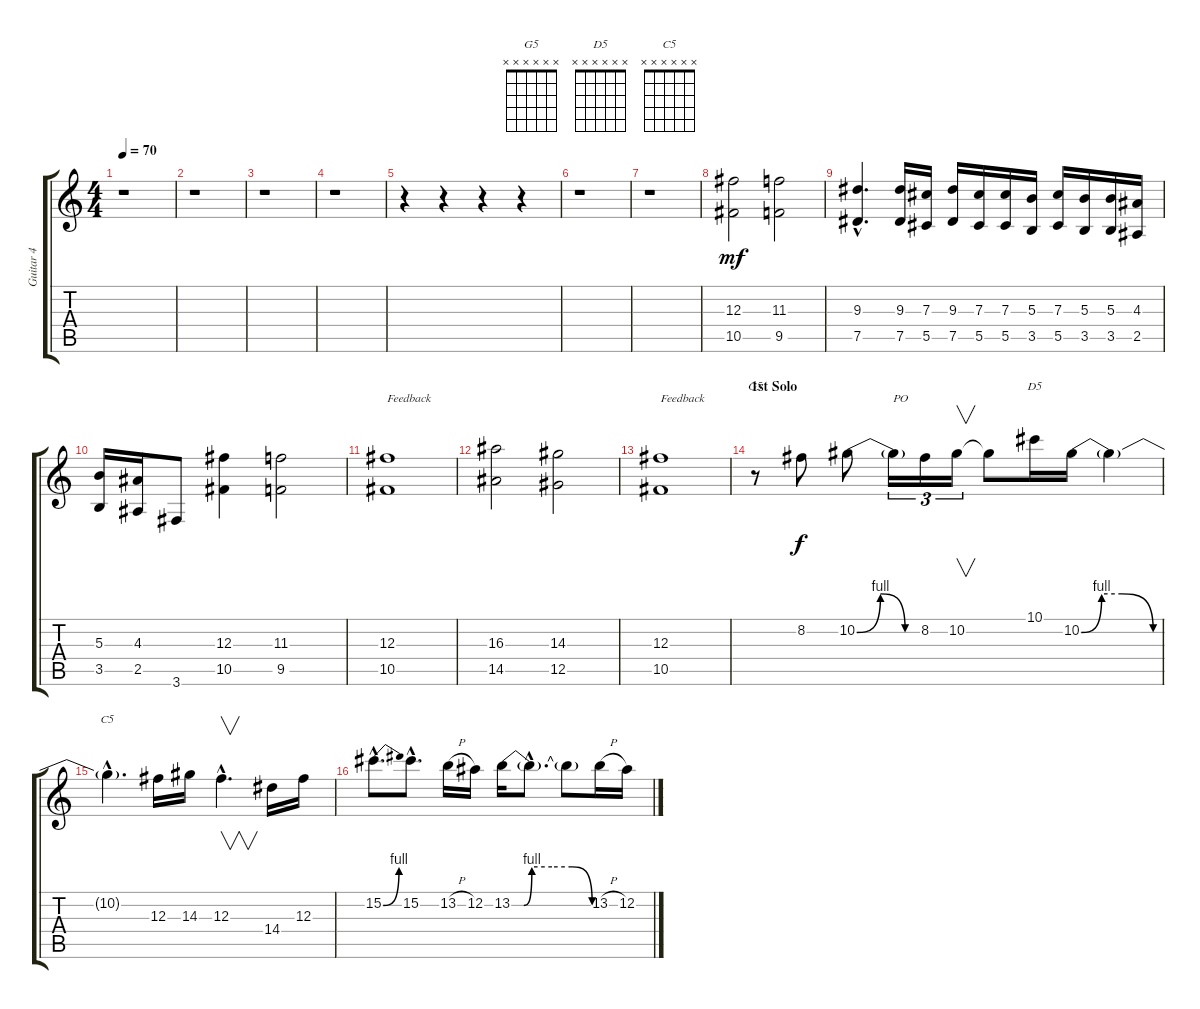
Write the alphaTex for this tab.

\track ("Guitar 4" "Guitar 4") {instrument overdrivenguitar}
\staff {score tabs}
\tuning (Eb4 Bb3 Gb3 Db3 Ab2 Eb2) {hide}
\chord ("G5" x x x x x x) {firstfret 0}
\chord ("D5" x x x x x x) {firstfret 0}
\chord ("C5" x x x x x x) {firstfret 0}
\ts (4 4)
\tempo 70
\clef g2
\ks c
r.1{dy mf} |
r.1 |
r.1 |
r.1 |
r.4 r.4 r.4 r.4 |
r.1 |
r.1 |
(12.3 10.5).2 (11.3 9.5).2 |
(9.3{hac} 7.5{hac}).4{d} (9.3 7.5).16 (7.3 5.5).16 (9.3 7.5).16 (7.3 5.5).16 (7.3 5.5).16 (5.3 3.5).16 (7.3 5.5).16 (5.3 3.5).16 (5.3 3.5).16 (4.3 2.5).16 |
(5.3 3.5).16 (4.3 2.5).16 3.6.8 (12.3 10.5).4 (11.3 9.5).2 |
(12.3 10.5).1{txt "Feedback"} |
(16.3 14.5).2 (14.3 12.5).2 |
(12.3 10.5).1{txt "Feedback"} |
\section ("" "1st Solo")
r.8{ch "G5"} 8.2.8{dy f} 10.2{be (custom 0 0 22 4 45 0 60 0)}.8 10.2{t}.16{tu (3 2) txt "PO"} 8.2.16{tu (3 2)} 10.2.16{v tu (3 2)} 10.2{t}.8 10.1.16{ch "D5"} 10.2{be (custom 0 0 15 4 30 4 53 0 60 0)}.16 10.2{t}.4 |
10.2{hac t}.4{d ch "C5"} 12.3.16 14.3.16 12.3{hac}.4{v d} 14.4.16 12.3.16 |
15.2{be (bend 0 0 60 4) hac}.8{d} 15.2{hac}.8{d} 13.2{h}.16 12.2.16 13.2{be (custom 0 0 9 0 15 4 30 4 45 4 60 0)}.16 13.2{hac t}.8{d} 13.2{t}.8 13.2{h}.16 12.2.16
